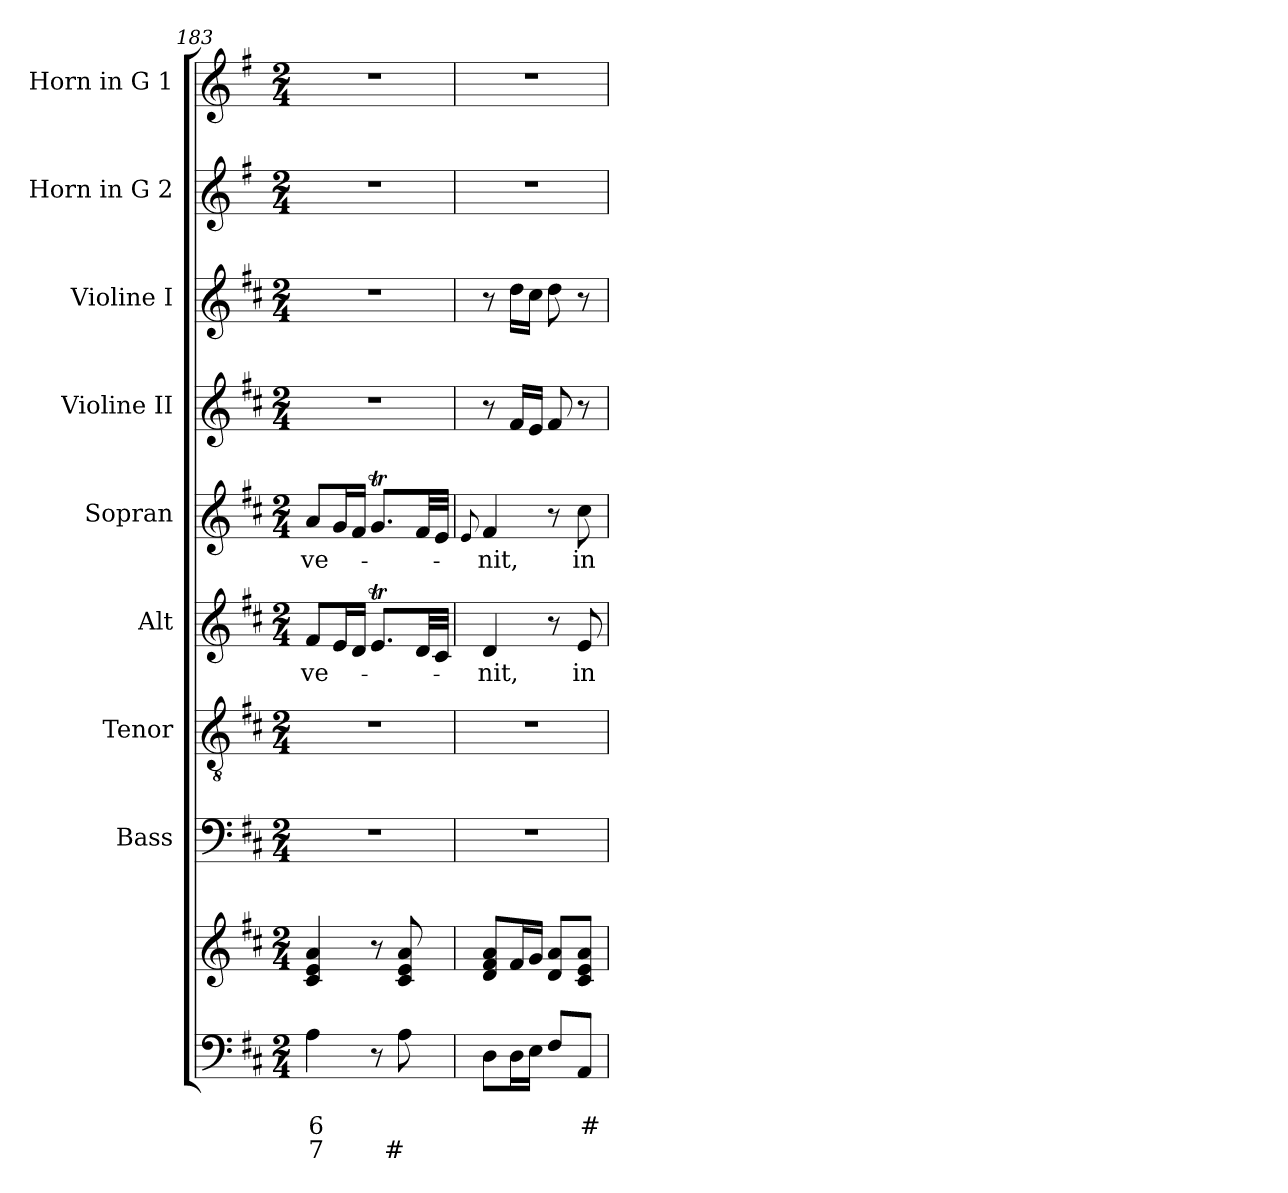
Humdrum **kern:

**kern	**text	**text	**text	**kern	**kern	**kern	**kern	**text	**kern	**text	**kern	**kern	**kern	**kern
*part9	*part9	*part9	*part9	*part9	*part8	*part7	*part6	*part6	*part5	*part5	*part4	*part3	*part2	*part1
*staff10	*staff10	*staff10	*staff10	*staff9	*staff8	*staff7	*staff6	*staff6	*staff5	*staff5	*staff4	*staff3	*staff2	*staff1
*	*	*	*	*	*I"Bass	*I"Tenor	*I"Alt	*	*I"Sopran	*	*I"Violine II	*I"Violine I	*I"Horn in G 2	*I"Horn in G 1
*	*	*	*	*	*I'B.	*I'T.	*I'A.	*	*I'S.	*	*I'Vl. II	*I'Vl. I	*	*
*clefF4	*	*	*	*clefG2	*clefF4	*clefGv2	*clefG2	*	*clefG2	*	*clefG2	*clefG2	*clefG2	*clefG2
*	*	*	*	*	*	*	*	*	*	*	*	*	*ITrd3c5	*ITrd3c5
*k[f#c#]	*	*	*	*k[f#c#]	*k[f#c#]	*k[f#c#]	*k[f#c#]	*	*k[f#c#]	*	*k[f#c#]	*k[f#c#]	*k[f#c#]	*k[f#c#]
*D:	*	*	*	*D:	*D:	*D:	*D:	*	*D:	*	*D:	*D:	*D:	*D:
*M2/4	*	*	*	*M2/4	*M2/4	*M2/4	*M2/4	*	*M2/4	*	*M2/4	*M2/4	*M2/4	*M2/4
=183	=183	=183	=183	=183	=183	=183	=183	=183	=183	=183	=183	=183	=183	=183
!	!	!LO:LY:b	!LO:LY:b	!	!	!	!	!LO:LY:b	!	!LO:LY:b	!	!	!	!
4A\	.	6	7	4c#/ 4e/ 4a/	2r	2r	8f#/L	ve-	8a/L	ve-	2r	2r	2r	2r
.	.	.	.	.	.	.	16e/L	.	16g/L	.	.	.	.	.
.	.	.	.	.	.	.	16d/JJ	.	16f#/JJ	.	.	.	.	.
8r	.	.	.	8r	.	.	8.eT/L	.	8.gT/L	.	.	.	.	.
!	!	!	!LO:LY:b	!	!	!	!	!	!	!	!	!	!	!
8A\	.	.	#	8c#/ 8e/ 8a/	.	.	.	.	.	.	.	.	.	.
.	.	.	.	.	.	.	32d/LL	.	32f#/LL	.	.	.	.	.
.	.	.	.	.	.	.	32c#/JJJ	.	32e/JJJ	.	.	.	.	.
=184	=184	=184	=184	=184	=184	=184	=184	=184	=184	=184	=184	=184	=184	=184
.	.	.	.	.	.	.	.	.	8qqe/	.	.	.	.	.
!	!	!	!	!	!	!	!	!LO:LY:b	!	!LO:LY:b	!	!	!	!
8D\L	.	.	.	8d/ 8f#/ 8a/L	2r	2r	4d/	-nit,	4f#/	-nit,	8r	8r	2r	2r
16D\L	.	.	.	16f#/L	.	.	.	.	.	.	16f#/LL	16dd\LL	.	.
16E\JJ	.	.	.	16g/JJ	.	.	.	.	.	.	16e/JJ	16cc#\JJ	.	.
8F#/L	.	.	.	8d/ 8a/L	.	.	8r	.	8r	.	8f#/	8dd\	.	.
!	!	!LO:LY:b	!	!	!	!	!	!LO:LY:b	!	!LO:LY:b	!	!	!	!
8AA/J	.	#	.	8c#/ 8e/ 8a/J	.	.	8e/	in	8cc#\	in	8r	8r	.	.
=	=	=	=	=	=	=	=	=	=	=	=	=	=	=
*-	*-	*-	*-	*-	*-	*-	*-	*-	*-	*-	*-	*-	*-	*-
